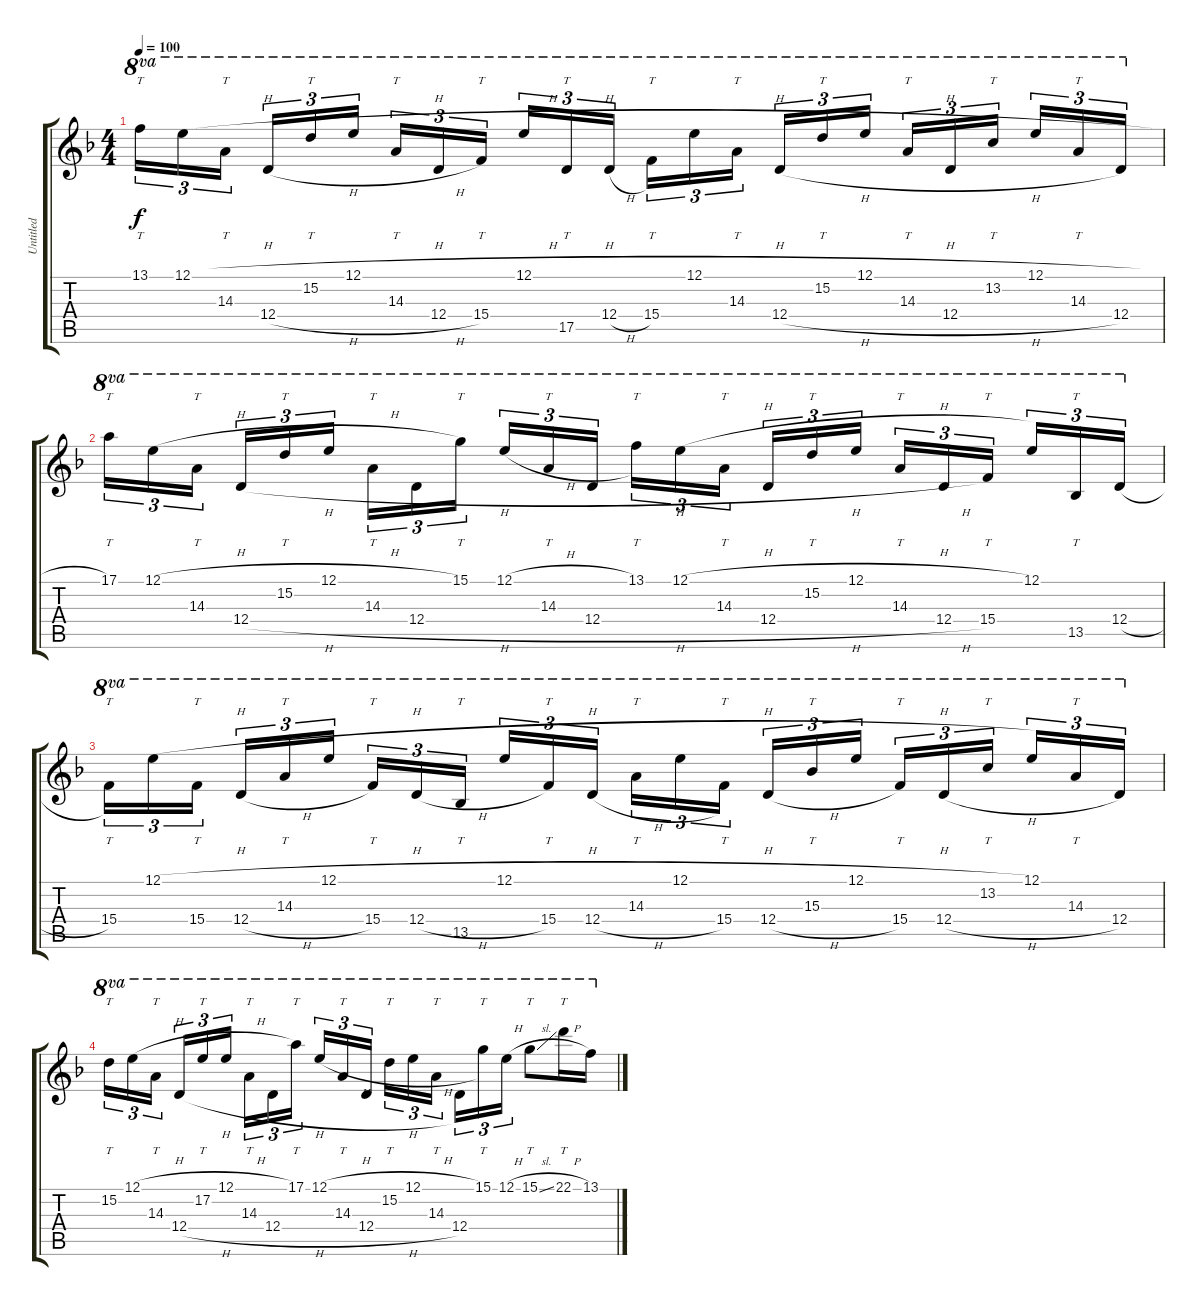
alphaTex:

\track ("Untitled" "Untitled") {instrument overdrivenguitar}
\staff {score tabs}
\tuning (E4 B3 G3 D3 A2 E2) {hide}
\ts (4 4)
\tempo 100
\clef g2
\ks f
13.1.16{tt tu (3 2) ot 8va dy f} 12.1{h}.16{tu (3 2) ot 8va} 14.3.16{tt tu (3 2) ot 8va beam splitsecondary} 12.4{h}.16{tu (3 2) ot 8va} 15.2.16{tt tu (3 2) ot 8va} 12.1{h}.16{tu (3 2) ot 8va} 14.3.16{tt tu (3 2) ot 8va} 12.4{h}.16{tu (3 2) ot 8va} 15.4.16{tt tu (3 2) ot 8va beam splitsecondary} 12.1{h}.16{tu (3 2) ot 8va} 17.5.16{tt tu (3 2) ot 8va} 12.4{h}.16{tu (3 2) ot 8va} 15.4.16{tt tu (3 2) ot 8va} 12.1{h}.16{tu (3 2) ot 8va} 14.3.16{tt tu (3 2) ot 8va beam splitsecondary} 12.4{h}.16{tu (3 2) ot 8va} 15.2.16{tt tu (3 2) ot 8va} 12.1{h}.16{tu (3 2) ot 8va} 14.3.16{tt tu (3 2) ot 8va} 12.4{h}.16{tu (3 2) ot 8va} 13.2.16{tt tu (3 2) ot 8va beam splitsecondary} 12.1{h}.16{tu (3 2) ot 8va} 14.3.16{tt tu (3 2) ot 8va} 12.4.16{tu (3 2) ot 8va} |
17.1.16{tt tu (3 2) ot 8va} 12.1{h}.16{tu (3 2) ot 8va} 14.3.16{tt tu (3 2) ot 8va beam splitsecondary} 12.4{h}.16{tu (3 2) ot 8va} 15.2.16{tt tu (3 2) ot 8va} 12.1{h}.16{tu (3 2) ot 8va} 14.3.16{tt tu (3 2) ot 8va} 12.4{h}.16{tu (3 2) ot 8va} 15.1.16{tt tu (3 2) ot 8va beam splitsecondary} 12.1{h}.16{tu (3 2) ot 8va} 14.3.16{tt tu (3 2) ot 8va} 12.4{h}.16{tu (3 2) ot 8va} 13.1.16{tt tu (3 2) ot 8va} 12.1{h}.16{tu (3 2) ot 8va} 14.3.16{tt tu (3 2) ot 8va beam splitsecondary} 12.4{h}.16{tu (3 2) ot 8va} 15.2.16{tt tu (3 2) ot 8va} 12.1{h}.16{tu (3 2) ot 8va} 14.3.16{tt tu (3 2) ot 8va} 12.4{h}.16{tu (3 2) ot 8va} 15.4.16{tt tu (3 2) ot 8va beam splitsecondary} 12.1.16{tu (3 2) ot 8va} 13.5.16{tt tu (3 2) ot 8va} 12.4{h}.16{tu (3 2) ot 8va} |
15.4.16{tt tu (3 2) ot 8va} 12.1{h}.16{tu (3 2) ot 8va} 15.4.16{tt tu (3 2) ot 8va beam splitsecondary} 12.4{h}.16{tu (3 2) ot 8va} 14.3.16{tt tu (3 2) ot 8va} 12.1{h}.16{tu (3 2) ot 8va} 15.4.16{tt tu (3 2) ot 8va} 12.4{h}.16{tu (3 2) ot 8va} 13.5.16{tt tu (3 2) ot 8va beam splitsecondary} 12.1{h}.16{tu (3 2) ot 8va} 15.4.16{tt tu (3 2) ot 8va} 12.4{h}.16{tu (3 2) ot 8va} 14.3.16{tt tu (3 2) ot 8va} 12.1{h}.16{tu (3 2) ot 8va} 15.4.16{tt tu (3 2) ot 8va beam splitsecondary} 12.4{h}.16{tu (3 2) ot 8va} 15.3.16{tt tu (3 2) ot 8va} 12.1{h}.16{tu (3 2) ot 8va} 15.4.16{tt tu (3 2) ot 8va} 12.4{h}.16{tu (3 2) ot 8va} 13.2.16{tt tu (3 2) ot 8va beam splitsecondary} 12.1.16{tu (3 2) ot 8va} 14.3.16{tt tu (3 2) ot 8va} 12.4.16{tu (3 2) ot 8va} |
15.2.16{tt tu (3 2) ot 8va} 12.1{h}.16{tu (3 2) ot 8va} 14.3.16{tt tu (3 2) ot 8va beam splitsecondary} 12.4{h}.16{tu (3 2) ot 8va} 17.2.16{tt tu (3 2) ot 8va} 12.1{h}.16{tu (3 2) ot 8va} 14.3.16{tt tu (3 2) ot 8va} 12.4{h}.16{tu (3 2) ot 8va} 17.1.16{tt tu (3 2) ot 8va beam splitsecondary} 12.1{h}.16{tu (3 2) ot 8va} 14.3.16{tt tu (3 2) ot 8va} 12.4{h}.16{tu (3 2) ot 8va} 15.2.16{tt tu (3 2) ot 8va} 12.1{h}.16{tu (3 2) ot 8va} 14.3.16{tt tu (3 2) ot 8va beam splitsecondary} 12.4.16{tu (3 2) ot 8va} 15.1.16{tt tu (3 2) ot 8va} 12.1{h}.16{tu (3 2) ot 8va} 15.1{sl}.8{tt ot 8va} 22.1{h}.16{tt ot 8va} 13.1.16{ot 8va}
